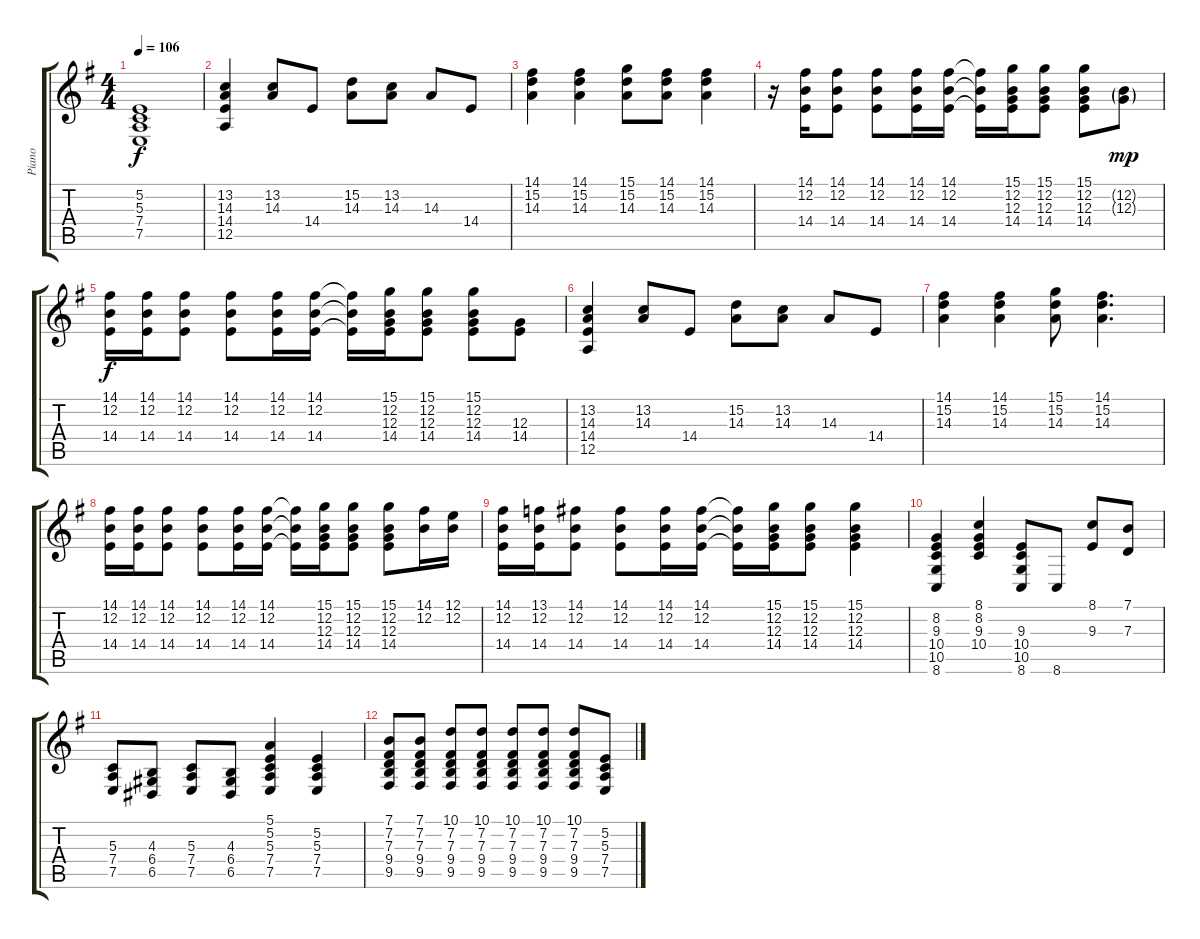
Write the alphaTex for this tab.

\track ("Piano" "Piano") {instrument acousticgrandpiano}
\staff {score tabs}
\tuning (E4 B3 G3 D3 A2 E2) {hide}
\ts (4 4)
\tempo 106
\clef g2
\ks g
(5.2{t} 5.3{t} 7.4{t} 7.5{t}).1{dy f} |
(13.2 14.3 14.4 12.5).4 (13.2 14.3).8 14.4.8 (15.2 14.3).8 (13.2 14.3).8 14.3.8 14.4.8 |
(14.1 15.2 14.3).4 (14.1 15.2 14.3).4 (15.1 15.2 14.3).8 (14.1 15.2 14.3).8 (14.1 15.2 14.3).4 |
r.16 (14.1 12.2 14.4).16 (14.1 12.2 14.4).8 (14.1 12.2 14.4).8 (14.1 12.2 14.4).16 (14.1 12.2 14.4).16 (14.1{t} 12.2{t} 14.4{t}).16 (15.1 12.2 12.3 14.4).16 (15.1 12.2 12.3 14.4).8 (15.1 12.2 12.3 14.4).8 (12.2{g} 12.3{g}).8{dy mp} |
(14.1 12.2 14.4).16{dy f} (14.1 12.2 14.4).16 (14.1 12.2 14.4).8 (14.1 12.2 14.4).8 (14.1 12.2 14.4).16 (14.1 12.2 14.4).16 (14.1{t} 12.2{t} 14.4{t}).16 (15.1 12.2 12.3 14.4).16 (15.1 12.2 12.3 14.4).8 (15.1 12.2 12.3 14.4).8 (12.3 14.4).8 |
(13.2 14.3 14.4 12.5).4 (13.2 14.3).8 14.4.8 (15.2 14.3).8 (13.2 14.3).8 14.3.8 14.4.8 |
(14.1 15.2 14.3).4 (14.1 15.2 14.3).4 (15.1 15.2 14.3).8 (14.1 15.2 14.3).4{d} |
(14.1 12.2 14.4).16 (14.1 12.2 14.4).16 (14.1 12.2 14.4).8 (14.1 12.2 14.4).8 (14.1 12.2 14.4).16 (14.1 12.2 14.4).16 (14.1{t} 12.2{t} 14.4{t}).16 (15.1 12.2 12.3 14.4).16 (15.1 12.2 12.3 14.4).8 (15.1 12.2 12.3 14.4).8 (14.1 12.2).16 (12.1 12.2).16 |
(14.1 12.2 14.4).16 (13.1 12.2 14.4).16 (14.1 12.2 14.4).8 (14.1 12.2 14.4).8 (14.1 12.2 14.4).16 (14.1 12.2 14.4).16 (14.1{t} 12.2{t} 14.4{t}).16 (15.1 12.2 12.3 14.4).16 (15.1 12.2 12.3 14.4).8 (15.1 12.2 12.3 14.4).4 |
(8.2 9.3 10.4 10.5 8.6).4 (8.1 8.2 9.3 10.4).4 (9.3 10.4 10.5 8.6).8 8.6.8 (8.1 9.3).8 (7.1 7.3).8 |
(5.3 7.4 7.5).8 (4.3 6.4 6.5).8 (5.3 7.4 7.5).8 (4.3 6.4 6.5).8 (5.1 5.2 5.3 7.4 7.5).4 (5.2 5.3 7.4 7.5).4 |
(7.1 7.2 7.3 9.4 9.5).8 (7.1 7.2 7.3 9.4 9.5).8 (10.1 7.2 7.3 9.4 9.5).8 (10.1 7.2 7.3 9.4 9.5).8 (10.1 7.2 7.3 9.4 9.5).8 (10.1 7.2 7.3 9.4 9.5).8 (10.1 7.2 7.3 9.4 9.5).8 (5.2 5.3 7.4 7.5).8
